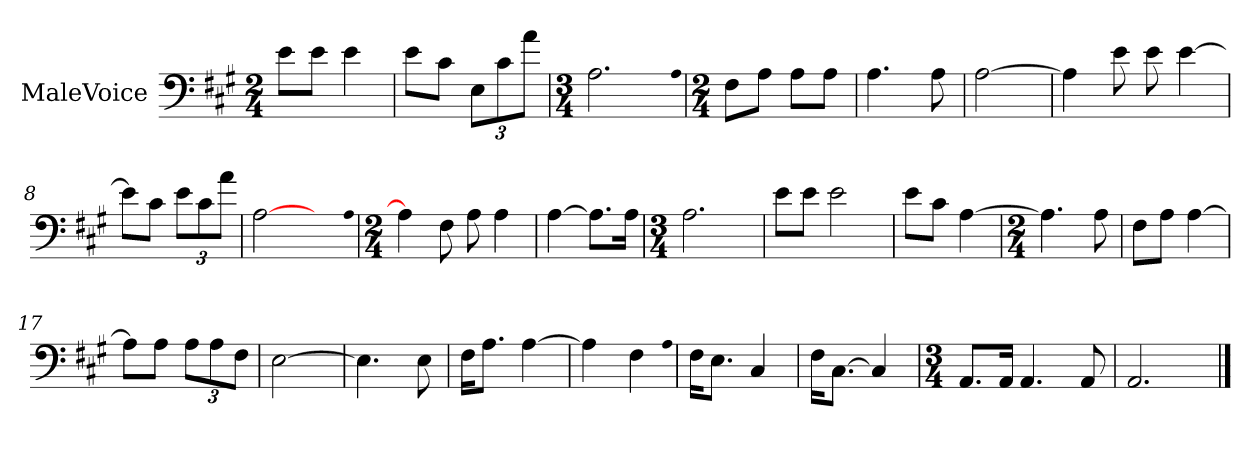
**kern
*part1
*staff1
*I"MaleVoice
*clefF4
*k[f#c#g#]
*M2/4
*MM112
=1
8e\L
8e\J
4e
=2
8e\L
8c#\J
12E\L
12c#\
12a\J
=3
*M3/4
2.A
qA
=4
*M2/4
8F#\L
8A\J
8A\L
8A\J
=5
4.A
8A
=6
[2A
=7
4A]
8e
8e
[4e
=8
8e\L]
8c#\J
12e\L
12c#\
12a\J
=9
[2A
4ryy
qA
=10
*M2/4
4A]
8F#
8A
4A
=11
[4A
8.A\L]
16A\Jk
=12
*M3/4
2.A
=13
8e\L
8e\J
2e
=14
8e\L
8c#\J
[4A
=15
*M2/4
4.A]
8A
=16
8F#\L
8A\J
[4A
=17
8A\L]
8A\J
12A\L
12A\
12F#\J
=18
[2E
=19
4.E]
8E
=20
16F#\KL
8.A\J
[4A
=21
4A]
4F#
qA
=22
16F#\KL
8.E\J
4C#
=23
16F#\KL
[8.C#\J
4C#]
=24
*M3/4
8.AA/L
16AA/Jk
4.AA
8AA
=25
2.AA
==
*-
